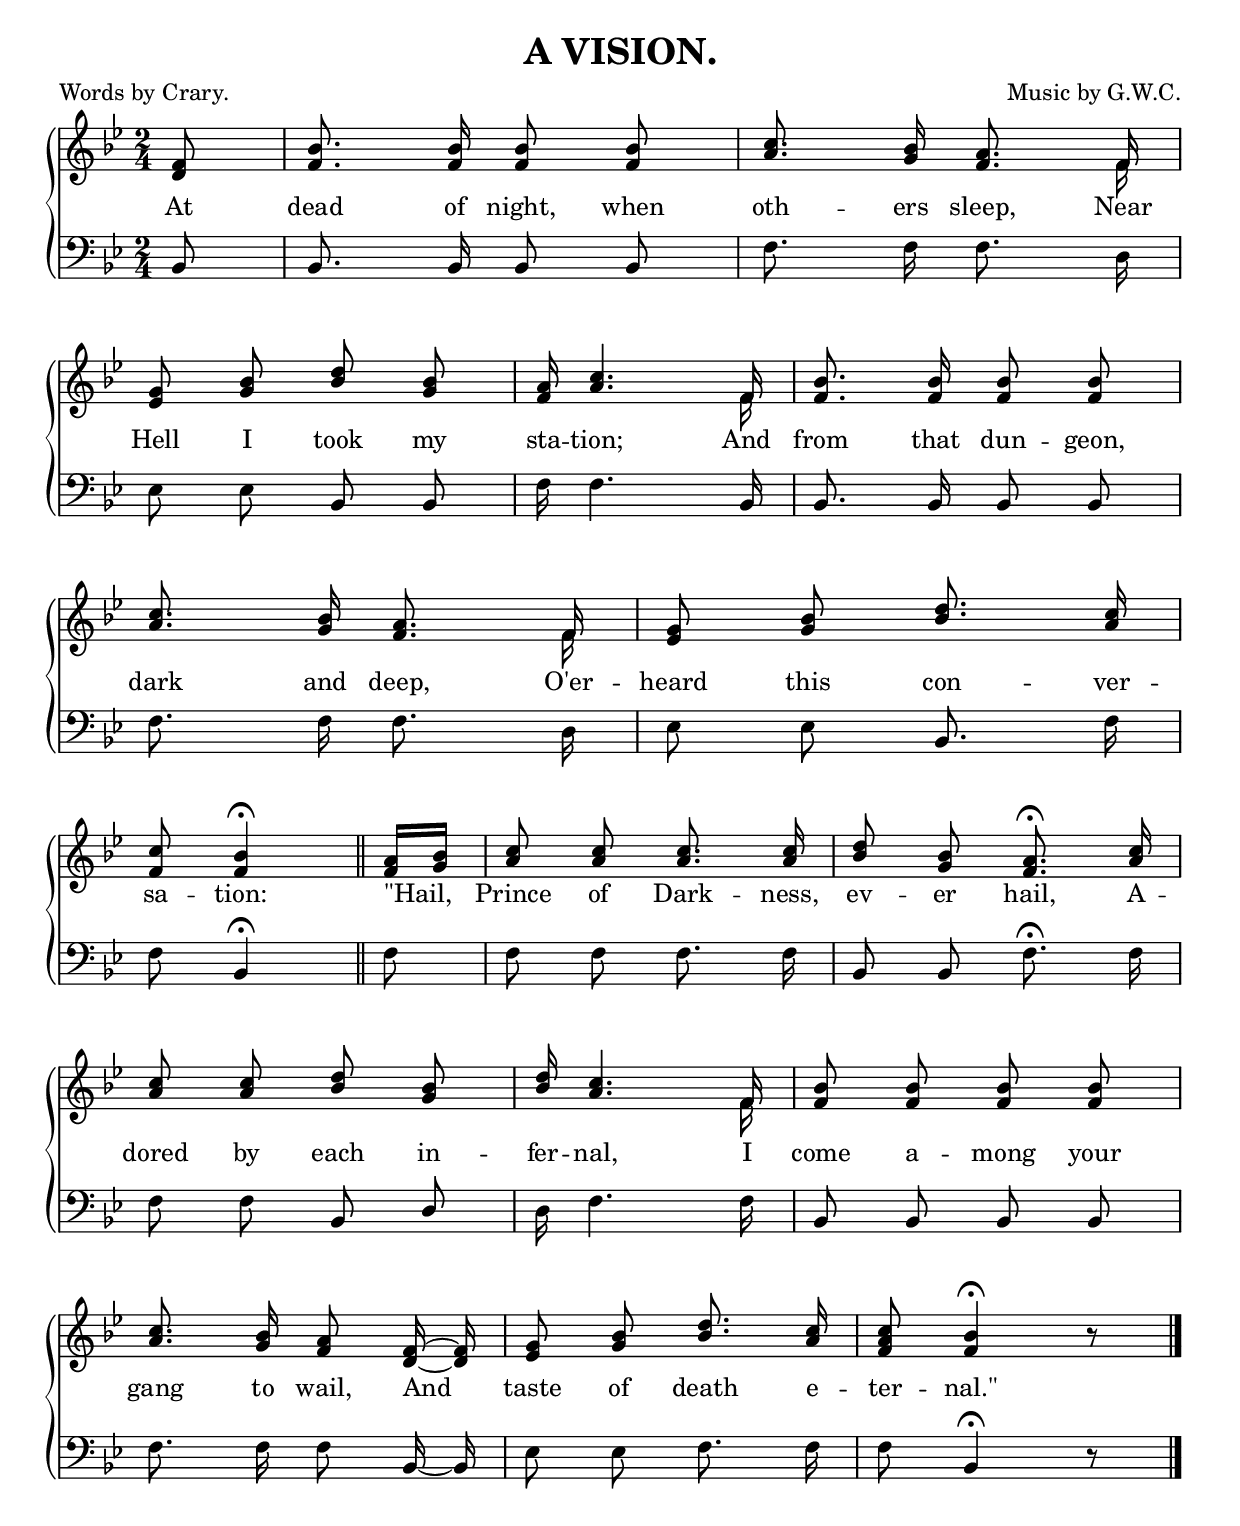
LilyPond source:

\version "2.10"
\include "english.ly"

\header {
  title =    "A VISION."
  poet =     "Words by Crary."
  composer = "Music by G.W.C."
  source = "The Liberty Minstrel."
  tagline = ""
}

words = \lyricmode {
  At dead of night, when oth -- ers sleep, Near
  Hell I took my sta -- tion; And from that dun -- geon,
  dark and deep, O'er -- heard this con -- ver --
  sa -- tion: "\"Hail," Prince of Dark -- ness, ev -- er hail, A --
  dored by each in -- fer -- nal, I come a -- mong your
  gang to wail, And taste of death e -- ter -- "nal.\""
}

treble = \relative c' {
  \clef treble
  \time 2/4
  \key bf \major
  \autoBeamOff
  \stemUp

  \partial 8*1 <d f>8 |
  <f bf>8. <f bf>16 <f bf>8 <f bf> |
  <a c>8. <g bf>16 <f a>8. \voiceOne << { f16 } \context Voice="1" { \voiceTwo \autoBeamOff f16 \oneVoice } >> \oneVoice |

  \break
  \stemUp <ef g>8 <g bf> <bf d> <g bf> |
  <f a>16 <a c>4. \voiceOne << { f16 } \context Voice="1" { \voiceTwo \autoBeamOff f16 \oneVoice } >> \oneVoice |
  \stemUp <f bf>8. <f bf>16 <f bf>8 <f bf> |

  \break
  <a c>8. <g bf>16 <f a>8. \voiceOne << { f16 } \context Voice="1" { \voiceTwo \autoBeamOff f16 \oneVoice } >> \oneVoice |
  \stemUp <ef g>8 <g bf> <bf d>8. <a c>16 |

  \break
  <f c'>8 <f bf>4^\fermata \bar "||" <f a>16[ <g bf>] |
  <a c>8 <a c> <a c>8. <a c>16 |
  <bf d>8 <g bf> <f a>8.^\fermata <a c>16 |

  \break
  <a c>8 <a c> <bf d> <g bf> |
  <bf d>16 <a c>4. \voiceOne << { f16 } \context Voice="1" { \voiceTwo \autoBeamOff f16 \oneVoice } >> \oneVoice |
  \stemUp <f bf>8 <f bf> <f bf> <f bf> |

  \break
  <a c>8. <g bf>16 <f a>8 <d f>16 ~ <d f> |
  <ef g>8 <g bf> <bf d>8. <a c>16 |
  <f a c>8 <f bf>4^\fermata r8 \bar "|."
}

bass = \relative c {
  \clef bass
  \time 2/4
  \key bf \major
  \autoBeamOff

  \partial 8*1 bf8 |
  bf8. bf16 bf8 bf |
  f'8. f16 f8. d16 |

  \break
  ef8 ef bf bf |
  f'16 f4. bf,16 |
  bf8. bf16 bf8 bf |

  \break
  f'8. f16 f8. d16 |
  ef8 ef bf8. f'16 |

  \break
  f8 bf,4^\fermata f'8 |
  f f f8. f16 |
  bf,8 bf f'8.^\fermata f16 |

  \break
  f8 f bf, \stemUp d |
  \stemNeutral d16 f4. f16 |
  bf,8 bf bf bf |

  \break
  f'8. f16 f8 bf,16 ~ bf |
  ef8 ef f8. f16 |
  f8 bf,4^\fermata r8 |
}

\score { 
  \new ChoirStaff \with{systemStartDelimiter = #'SystemStartBrace }	
   <<
     \new Staff = "upper" \new Voice = "treble" { \treble } 
     \new Lyrics \lyricsto "treble" { \words }
     \new Staff = "lower"  \new Voice = "bass" { \bass }
   >>

\layout {
	indent=0
	\context { \Staff \override Rest #'style = #'classical }
	\context { \Score \remove "Bar_number_engraver" }
	\context { \Lyrics \override LyricSpace #'minimum-distance = #2 }	
	  }
	  
\midi { \context { \Score tempoWholesPerMinute = #(ly:make-moment 84 4 ) }}    
   
}
